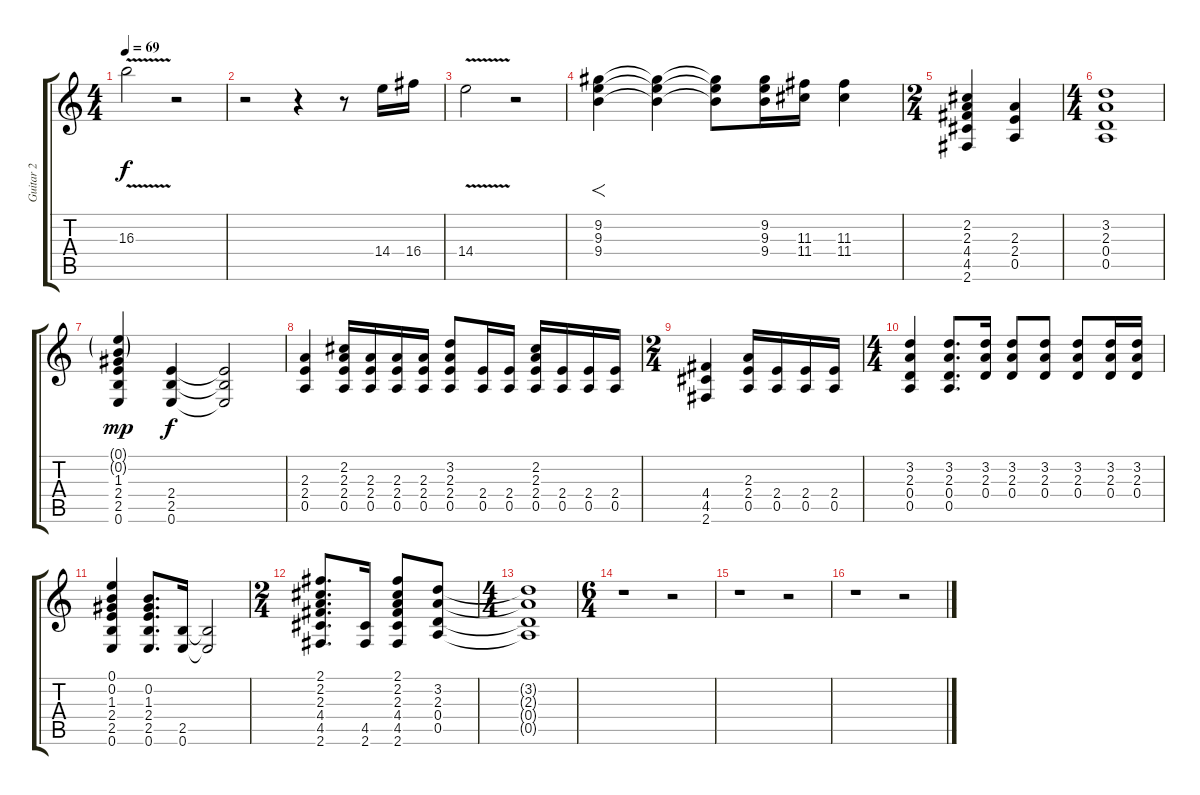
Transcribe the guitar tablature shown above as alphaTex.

\track ("Guitar 2" "Guitar 2") {instrument distortionguitar}
\staff {score tabs}
\tuning (E4 B3 G3 D3 A2 E2) {hide}
\ts (4 4)
\tempo 69
\clef g2
\ks c
16.3{v}.2{dy f} r.2 |
r.2 r.4 r.8 14.4.16 16.4.16 |
14.4{v}.2 r.2 |
(9.2 9.3 9.4).4{f} (9.2{t} 9.3{t} 9.4{t}).4 (9.2{t} 9.3{t} 9.4{t}).8 (9.2 9.3 9.4).16 (11.3 11.4).16 (11.3 11.4).4 |
\ts (2 4)
(2.2 2.3 4.4 4.5 2.6).4 (2.3 2.4 0.5).4 |
\ts (4 4)
(3.2 2.3 0.4 0.5).1 |
(0.1{g} 0.2{g} 1.3 2.4 2.5 0.6).4{dy mp} (2.4 2.5 0.6).4{dy f} (2.4{t} 2.5{t} 0.6{t}).2 |
(2.3 2.4 0.5).4 (2.2 2.3 2.4 0.5).16 (2.3 2.4 0.5).16 (2.3 2.4 0.5).16 (2.3 2.4 0.5).16 (3.2 2.3 2.4 0.5).8 (2.4 0.5).16 (2.4 0.5).16 (2.2 2.3 2.4 0.5).16 (2.4 0.5).16 (2.4 0.5).16 (2.4 0.5).16 |
\ts (2 4)
(4.4 4.5 2.6).4 (2.3 2.4 0.5).16 (2.4 0.5).16 (2.4 0.5).16 (2.4 0.5).16 |
\ts (4 4)
(3.2 2.3 0.4 0.5).4 (3.2 2.3 0.4 0.5).8{d} (3.2 2.3 0.4).16 (3.2 2.3 0.4).8 (3.2 2.3 0.4).8 (3.2 2.3 0.4).8 (3.2 2.3 0.4).16 (3.2 2.3 0.4).16 |
(0.1 0.2 1.3 2.4 2.5 0.6).4 (0.2 1.3 2.4 2.5 0.6).8{d} (2.5 0.6).16 (2.5{t} 0.6{t}).2 |
\ts (2 4)
(2.1 2.2 2.3 4.4 4.5 2.6).8{d} (4.5 2.6).16 (2.1 2.2 2.3 4.4 4.5 2.6).8 (3.2 2.3 0.4 0.5).8 |
\ts (4 4)
(3.2{t} 2.3{t} 0.4{t} 0.5{t}).1 |
\ts (6 4)
r.1 r.2 |
r.1 r.2 |
r.1 r.2
